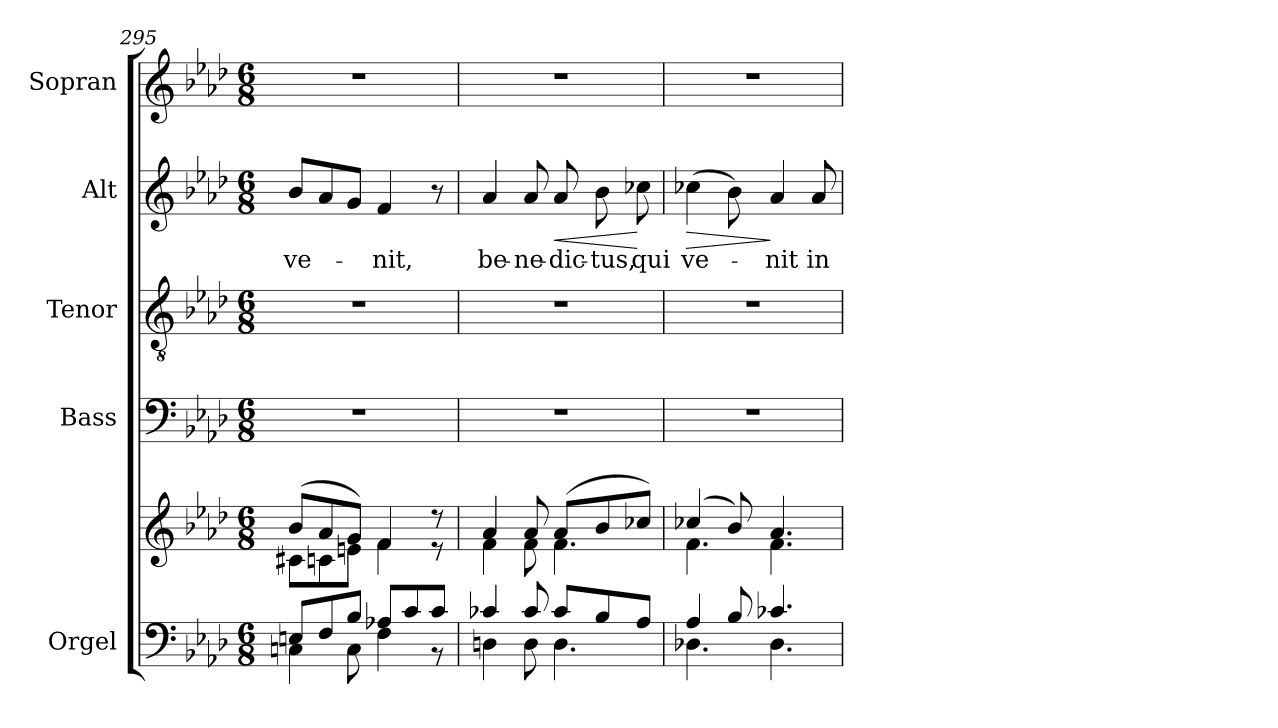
**kern	**kern	**kern	**kern	**kern	**text	**dynam	**kern
*part5	*part5	*part4	*part3	*part2	*part2	*part2	*part1
*staff6	*staff5	*staff4	*staff3	*staff2	*staff2	*staff2	*staff1
*I"Orgel	*	*I"Bass	*I"Tenor	*I"Alt	*	*	*I"Sopran
*I'Org.	*	*I'B.	*I'T.	*I'A.	*	*	*I'S.
*clefF4	*clefG2	*clefF4	*clefGv2	*clefG2	*	*	*clefG2
*k[b-e-a-d-]	*k[b-e-a-d-]	*k[b-e-a-d-]	*k[b-e-a-d-]	*k[b-e-a-d-]	*	*	*k[b-e-a-d-]
*A-:	*A-:	*A-:	*A-:	*A-:	*	*	*A-:
*M6/8	*M6/8	*M6/8	*M6/8	*M6/8	*	*	*M6/8
=295	=295	=295	=295	=295	=295	=295	=295
*^	*^	*	*	*	*	*	*
!	!	!	!	!	!	!	!LO:LY:b	!	!
8En/L	4Cn\	(>8b-/L	8c#X\L	2.r	2.r	8b-/L	ve-	.	2.r
8F/	.	8a-/	8cn\	.	.	8a-/	.	.	.
8B-/J	8C\	8g/J)	8en\J	.	.	8g/J	.	.	.
!	!	!	!	!	!	!	!LO:LY:b	!	!
8A-X/L	4F\	4f/	4f\	.	.	4f/	-nit,	.	.
8c/	.	.	.	.	.	.	.	.	.
8c/J	8r	8r	8r	.	.	8r	.	.	.
=296	=296	=296	=296	=296	=296	=296	=296	=296	=296
!	!	!	!	!	!	!	!LO:LY:b	!	!
4c-X/	4Dn\	4a-/	4f\	2.r	2.r	4a-/	be-	.	2.r
!	!	!	!	!	!	!	!LO:LY:b	!	!
8c-/	8D\	8a-/	8f\	.	.	8a-/	-ne-	.	.
!	!	!	!	!	!	!	!LO:LY:b	!LO:HP:b	!
8c-/L	4.D\	(>8a-/L	4.f\	.	.	8a-/	-dic-	<	.
!	!	!	!	!	!	!	!LO:LY:b	!	!
8B-/	.	8b-/	.	.	.	8b-\	-tus,	.	.
!	!	!	!	!	!	!	!LO:LY:b	!	!
8A-/J	.	8cc-X/J)	.	.	.	8cc-X\	qui	[	.
!!LO:PB:g=z
=297	=297	=297	=297	=297	=297	=297	=297	=297	=297
!	!	!	!	!	!	!	!LO:LY:b	!LO:HP:b	!
4A-/	4.D-X\	(4cc-X/	4.f\	2.r	2.r	(>4cc-X\	ve-	>	2.r
8B-/	.	8b-/)	.	.	.	8b-\)	.	.	.
!	!	!	!	!	!	!	!LO:LY:b	!	!
4.c-X/	4.D-\	4.a-/	4.f\	.	.	4a-/	-nit	]	.
!	!	!	!	!	!	!	!LO:LY:b	!	!
.	.	.	.	.	.	8a-/	in	.	.
*v	*v	*	*	*	*	*	*	*	*
*	*v	*v	*	*	*	*	*	*
=	=	=	=	=	=	=	=
*-	*-	*-	*-	*-	*-	*-	*-
